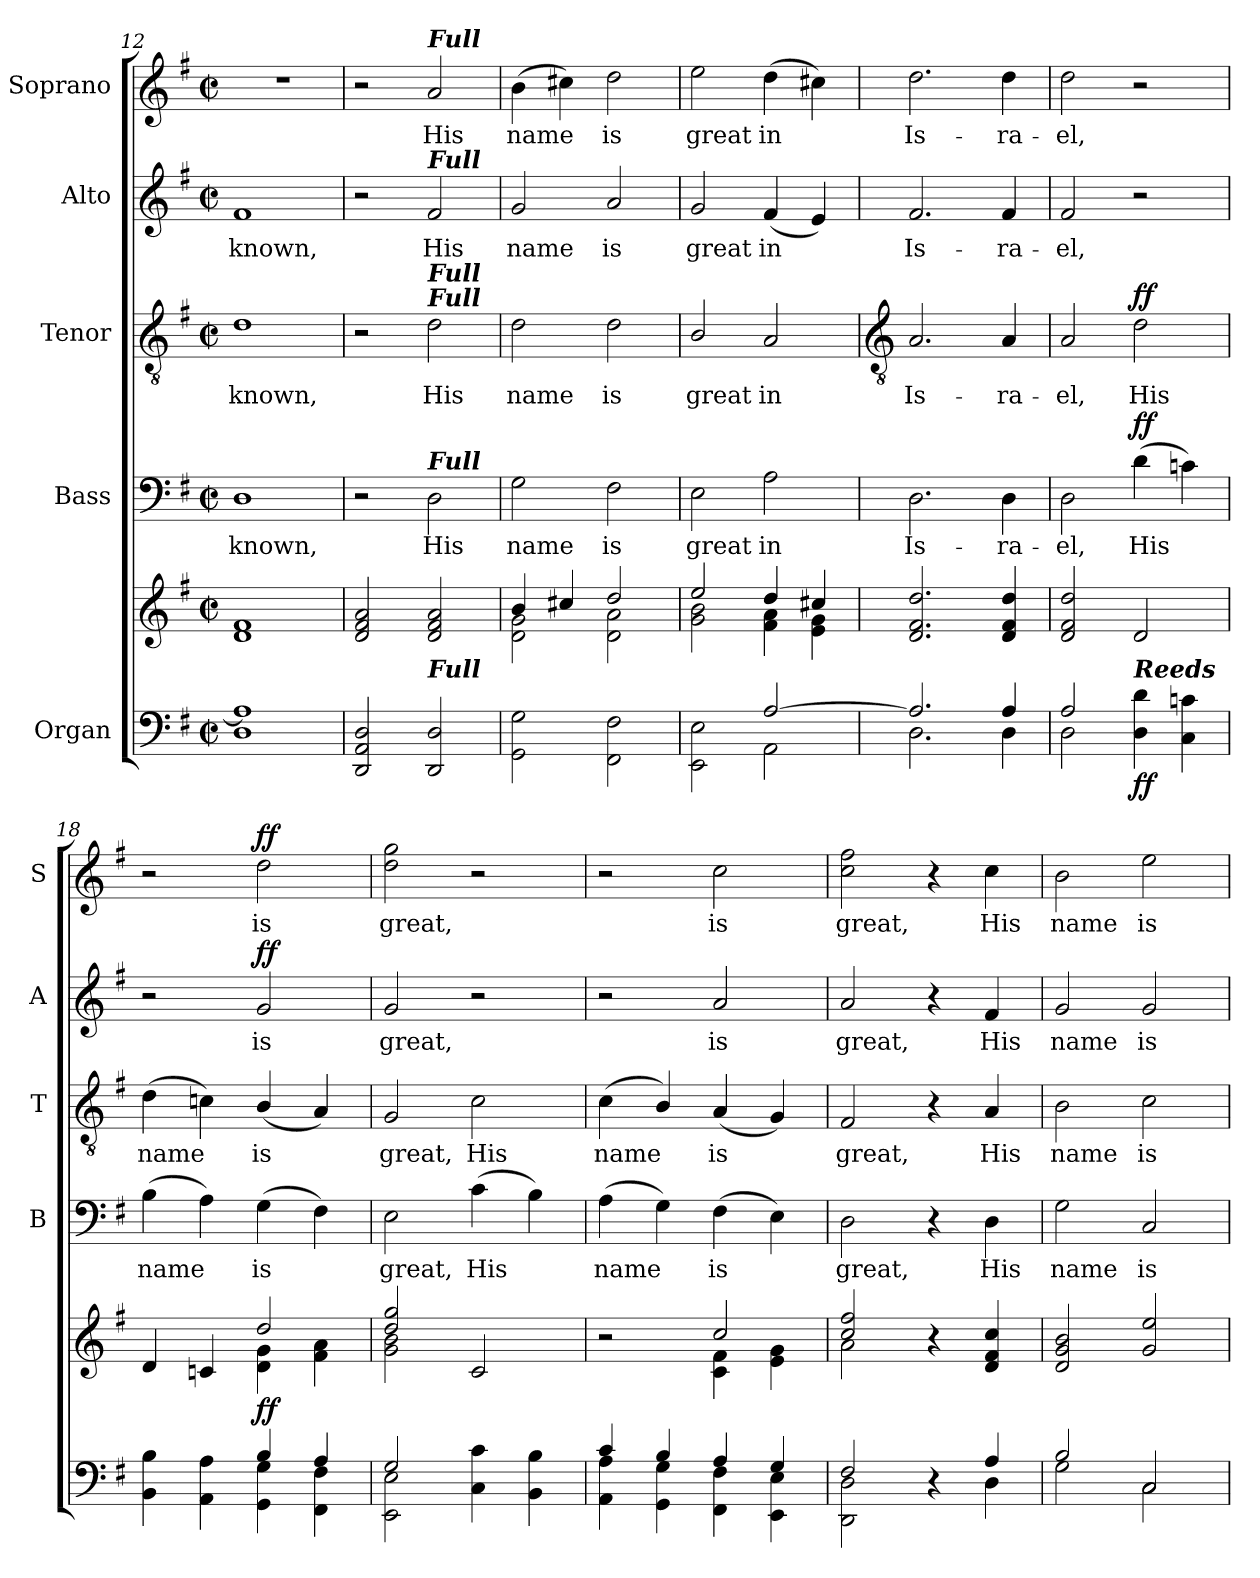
**kern	**kern	**dynam	**kern	**text	**dynam	**kern	**text	**dynam	**kern	**text	**dynam	**kern	**text	**dynam
*part5	*part5	*part5	*part4	*part4	*part4	*part3	*part3	*part3	*part2	*part2	*part2	*part1	*part1	*part1
*staff6	*staff5	*staff5/6	*staff4	*staff4	*staff4	*staff3	*staff3	*staff3	*staff2	*staff2	*staff2	*staff1	*staff1	*staff1
*I"Organ	*	*	*I"Bass	*	*	*I"Tenor	*	*	*I"Alto	*	*	*I"Soprano	*	*
*	*	*	*I'B	*	*	*I'T	*	*	*I'A	*	*	*I'S	*	*
*clefF4	*clefG2	*	*clefF4	*	*	*clefGv2	*	*	*clefG2	*	*	*clefG2	*	*
*k[f#]	*k[f#]	*	*k[f#]	*	*	*k[f#]	*	*	*k[f#]	*	*	*k[f#]	*	*
*G:	*G:	*	*G:	*	*	*G:	*	*	*G:	*	*	*G:	*	*
*M2/2	*M2/2	*	*M2/2	*	*	*M2/2	*	*	*M2/2	*	*	*M2/2	*	*
*met(c|)	*met(c|)	*	*met(c|)	*	*	*met(c|)	*	*	*met(c|)	*	*	*met(c|)	*	*
=12	=12	=12	=12	=12	=12	=12	=12	=12	=12	=12	=12	=12	=12	=12
*^	*^	*	*	*	*	*	*	*	*	*	*	*	*	*
!	!	!	!	!	!	!LO:LY:b	!	!	!LO:LY:b	!	!	!LO:LY:b	!	!	!	!
1A/]	1D\	1d/ 1f#/	1ryy	.	1D	known,	.	1d	known,	.	1f#	known,	.	1r	.	.
=13	=13	=13	=13	=13	=13	=13	=13	=13	=13	=13	=13	=13	=13	=13	=13	=13
1ryy	2DD/ 2AA/ 2D/	2d/ 2f#/ 2a/	1ryy	.	2r	.	.	2r	.	.	2r	.	.	2r	.	.
!	!	!	!	!	!	!	!	!	!	!	!	!	!	!LO:TX:a:Bi:t=Full	!	!
!	!	!	!	!	!	!	!	!	!	!	!LO:TX:a:Bi:t=Full	!	!	!	!	!
!	!	!	!	!	!	!	!	!LO:TX:a:Bi:t=Full	!	!	!	!	!	!	!	!
!	!	!	!	!	!	!	!	!LO:TX:a:Bi:t=Full	!	!	!	!	!	!	!	!
!	!	!	!	!	!LO:TX:a:Bi:t=Full	!	!	!	!	!	!	!	!	!	!	!
!	!	!LO:TX:b:Bi:t=Full	!	!	!	!	!	!	!	!	!	!	!	!	!	!
!	!	!	!	!	!	!LO:LY:b	!	!	!LO:LY:b	!	!	!LO:LY:b	!	!	!LO:LY:b	!
.	2DD/ 2D/	2d/ 2f#/ 2a/	.	.	2D	His	.	2d	His	.	2f#	His	.	2a	His	.
=14	=14	=14	=14	=14	=14	=14	=14	=14	=14	=14	=14	=14	=14	=14	=14	=14
!	!	!	!	!	!	!LO:LY:b	!	!	!LO:LY:b	!	!	!LO:LY:b	!	!	!LO:LY:b	!
1ryy	2GG\ 2G\	4b/	2d\ 2g\	.	2G	name	.	2d	name	.	2g	name	.	(>4b	name	.
.	.	4cc#X/	.	.	.	.	.	.	.	.	.	.	.	4cc#X)	.	.
!	!	!	!	!	!	!LO:LY:b	!	!	!LO:LY:b	!	!	!LO:LY:b	!	!	!LO:LY:b	!
.	2FF#\ 2F#\	2dd/	2d\ 2a\	.	2F#	is	.	2d	is	.	2a	is	.	2dd	is	.
=15	=15	=15	=15	=15	=15	=15	=15	=15	=15	=15	=15	=15	=15	=15	=15	=15
!	!	!	!	!	!	!LO:LY:b	!	!	!LO:LY:b	!	!	!LO:LY:b	!	!	!LO:LY:b	!
2ryy	2EE\ 2E\	2ee/	2g\ 2b\	.	2E	great	.	2B/	great	.	2g	great	.	2ee	great	.
!	!	!	!	!	!	!LO:LY:b	!	!	!LO:LY:b	!	!	!LO:LY:b	!	!	!LO:LY:b	!
[2A/	2AA\	4dd/	4f#\ 4a\	.	2A	in	.	2A	in	.	(<4f#	in	.	(>4dd	in	.
.	.	4cc#X/	4e\ 4g\	.	.	.	.	.	.	.	4e)	.	.	4cc#X)	.	.
!!LO:LB:g=z
=16	=16	=16	=16	=16	=16	=16	=16	=16	=16	=16	=16	=16	=16	=16	=16	=16
*	*	*	*	*	*	*	*	*clefGv2	*	*	*	*	*	*	*	*
!	!	!	!	!	!	!LO:LY:b	!	!	!LO:LY:b	!	!	!LO:LY:b	!	!	!LO:LY:b	!
2.A/]	2.D\	2.d/ 2.f#/ 2.dd/	1ryy	.	2.D	Is-	.	2.A	Is-	.	2.f#	Is-	.	2.dd	Is-	.
!	!	!	!	!	!	!LO:LY:b	!	!	!LO:LY:b	!	!	!LO:LY:b	!	!	!LO:LY:b	!
4A/	4D\	4d/ 4f#/ 4dd/	.	.	4D	-ra-	.	4A	-ra-	.	4f#	-ra-	.	4dd	-ra-	.
=17	=17	=17	=17	=17	=17	=17	=17	=17	=17	=17	=17	=17	=17	=17	=17	=17
!	!	!	!	!	!	!LO:LY:b	!	!	!LO:LY:b	!	!	!LO:LY:b	!	!	!LO:LY:b	!
2A/	2D\	2d/ 2f#/ 2dd/	1ryy	.	2D	-el,	.	2A	-el,	.	2f#	-el,	.	2dd	-el,	.
!LO:TX:a:Bi:t=Reeds	!	!	!	!	!	!	!	!	!	!	!	!	!	!	!	!
!	!	!	!	!LO:DY:b=2	!	!LO:LY:b	!LO:DY:b	!	!LO:LY:b	!LO:DY:b	!	!	!	!	!	!
2ryy	4D\ 4d\	2d/	.	ff	(>4d	His	ff	2d	His	ff	2r	.	.	2r	.	.
.	4C\ 4cn\	.	.	.	4cn)	.	.	.	.	.	.	.	.	.	.	.
=18	=18	=18	=18	=18	=18	=18	=18	=18	=18	=18	=18	=18	=18	=18	=18	=18
!	!	!	!	!	!	!LO:LY:b	!	!	!LO:LY:b	!	!	!	!	!	!	!
2ryy	4BB\ 4B\	4d/	2ryy	.	(>4B\	name	.	(>4d	name	.	2r	.	.	2r	.	.
.	4AA\ 4A\	4cn/	.	.	4A)	.	.	4cn)	.	.	.	.	.	.	.	.
!	!	!	!	!LO:DY:b	!	!LO:LY:b	!	!	!LO:LY:b	!	!	!LO:LY:b	!LO:DY:b	!	!LO:LY:b	!LO:DY:b
4B/	4GG\ 4G\	2dd/	4d\ 4g\	ff	(>4G	is	.	(<4B/	is	.	2g	is	ff	2dd	is	ff
4A/	4FF#\ 4F#\	.	4f#\ 4a\	.	4F#)	.	.	4A)	.	.	.	.	.	.	.	.
=19	=19	=19	=19	=19	=19	=19	=19	=19	=19	=19	=19	=19	=19	=19	=19	=19
!	!	!	!	!	!	!LO:LY:b	!	!	!LO:LY:b	!	!	!LO:LY:b	!	!	!LO:LY:b	!
2G/	2EE\ 2E\	2dd/ 2gg/	2g\ 2b\	.	2E	great,	.	2G	great,	.	2g	great,	.	2dd 2gg	great,	.
!	!	!	!	!	!	!LO:LY:b	!	!	!LO:LY:b	!	!	!	!	!	!	!
2ryy	4C\ 4c\	2c/	2ryy	.	(>4c	His	.	2c	His	.	2r	.	.	2r	.	.
.	4BB\ 4B\	.	.	.	4B\)	.	.	.	.	.	.	.	.	.	.	.
=20	=20	=20	=20	=20	=20	=20	=20	=20	=20	=20	=20	=20	=20	=20	=20	=20
!	!	!	!	!	!	!LO:LY:b	!	!	!LO:LY:b	!	!	!	!	!	!	!
4c/	4AA\ 4A\	2r	2ryy	.	(>4A	name	.	(<4c	name	.	2r	.	.	2r	.	.
4B/	4GG\ 4G\	.	.	.	4G)	.	.	4B/)	.	.	.	.	.	.	.	.
!	!	!	!	!	!	!LO:LY:b	!	!	!LO:LY:b	!	!	!LO:LY:b	!	!	!LO:LY:b	!
4A/	4FF#\ 4F#\	2cc/	4c\ 4f#\	.	(>4F#	is	.	(<4A	is	.	2a	is	.	2cc	is	.
4G/	4EE\ 4E\	.	4e\ 4g\	.	4E)	.	.	4G)	.	.	.	.	.	.	.	.
=21	=21	=21	=21	=21	=21	=21	=21	=21	=21	=21	=21	=21	=21	=21	=21	=21
!	!	!	!	!	!	!LO:LY:b	!	!	!LO:LY:b	!	!	!LO:LY:b	!	!	!LO:LY:b	!
2F#/	2DD\ 2D\	2cc/ 2ff#/	2a\	.	2D	great,	.	2F#	great,	.	2a	great,	.	2cc 2ff#	great,	.
4ryy	4r	4r	2ryy	.	4r	.	.	4r	.	.	4r	.	.	4r	.	.
!	!	!	!	!	!	!LO:LY:b	!	!	!LO:LY:b	!	!	!LO:LY:b	!	!	!LO:LY:b	!
4A/	4D\	4d/ 4f#/ 4cc/	.	.	4D	His	.	4A	His	.	4f#	His	.	4cc	His	.
=22	=22	=22	=22	=22	=22	=22	=22	=22	=22	=22	=22	=22	=22	=22	=22	=22
!	!	!	!	!	!	!LO:LY:b	!	!	!LO:LY:b	!	!	!LO:LY:b	!	!	!LO:LY:b	!
2B/	2G\	2d/ 2g/ 2b/	1ryy	.	2G	name	.	2B	name	.	2g	name	.	2b	name	.
!	!	!	!	!	!	!LO:LY:b	!	!	!LO:LY:b	!	!	!LO:LY:b	!	!	!LO:LY:b	!
2C/	2C\	2g/ 2ee/	.	.	2C	is	.	2c	is	.	2g	is	.	2ee	is	.
*v	*v	*	*	*	*	*	*	*	*	*	*	*	*	*	*	*
*	*v	*v	*	*	*	*	*	*	*	*	*	*	*	*	*
=	=	=	=	=	=	=	=	=	=	=	=	=	=	=
*-	*-	*-	*-	*-	*-	*-	*-	*-	*-	*-	*-	*-	*-	*-
